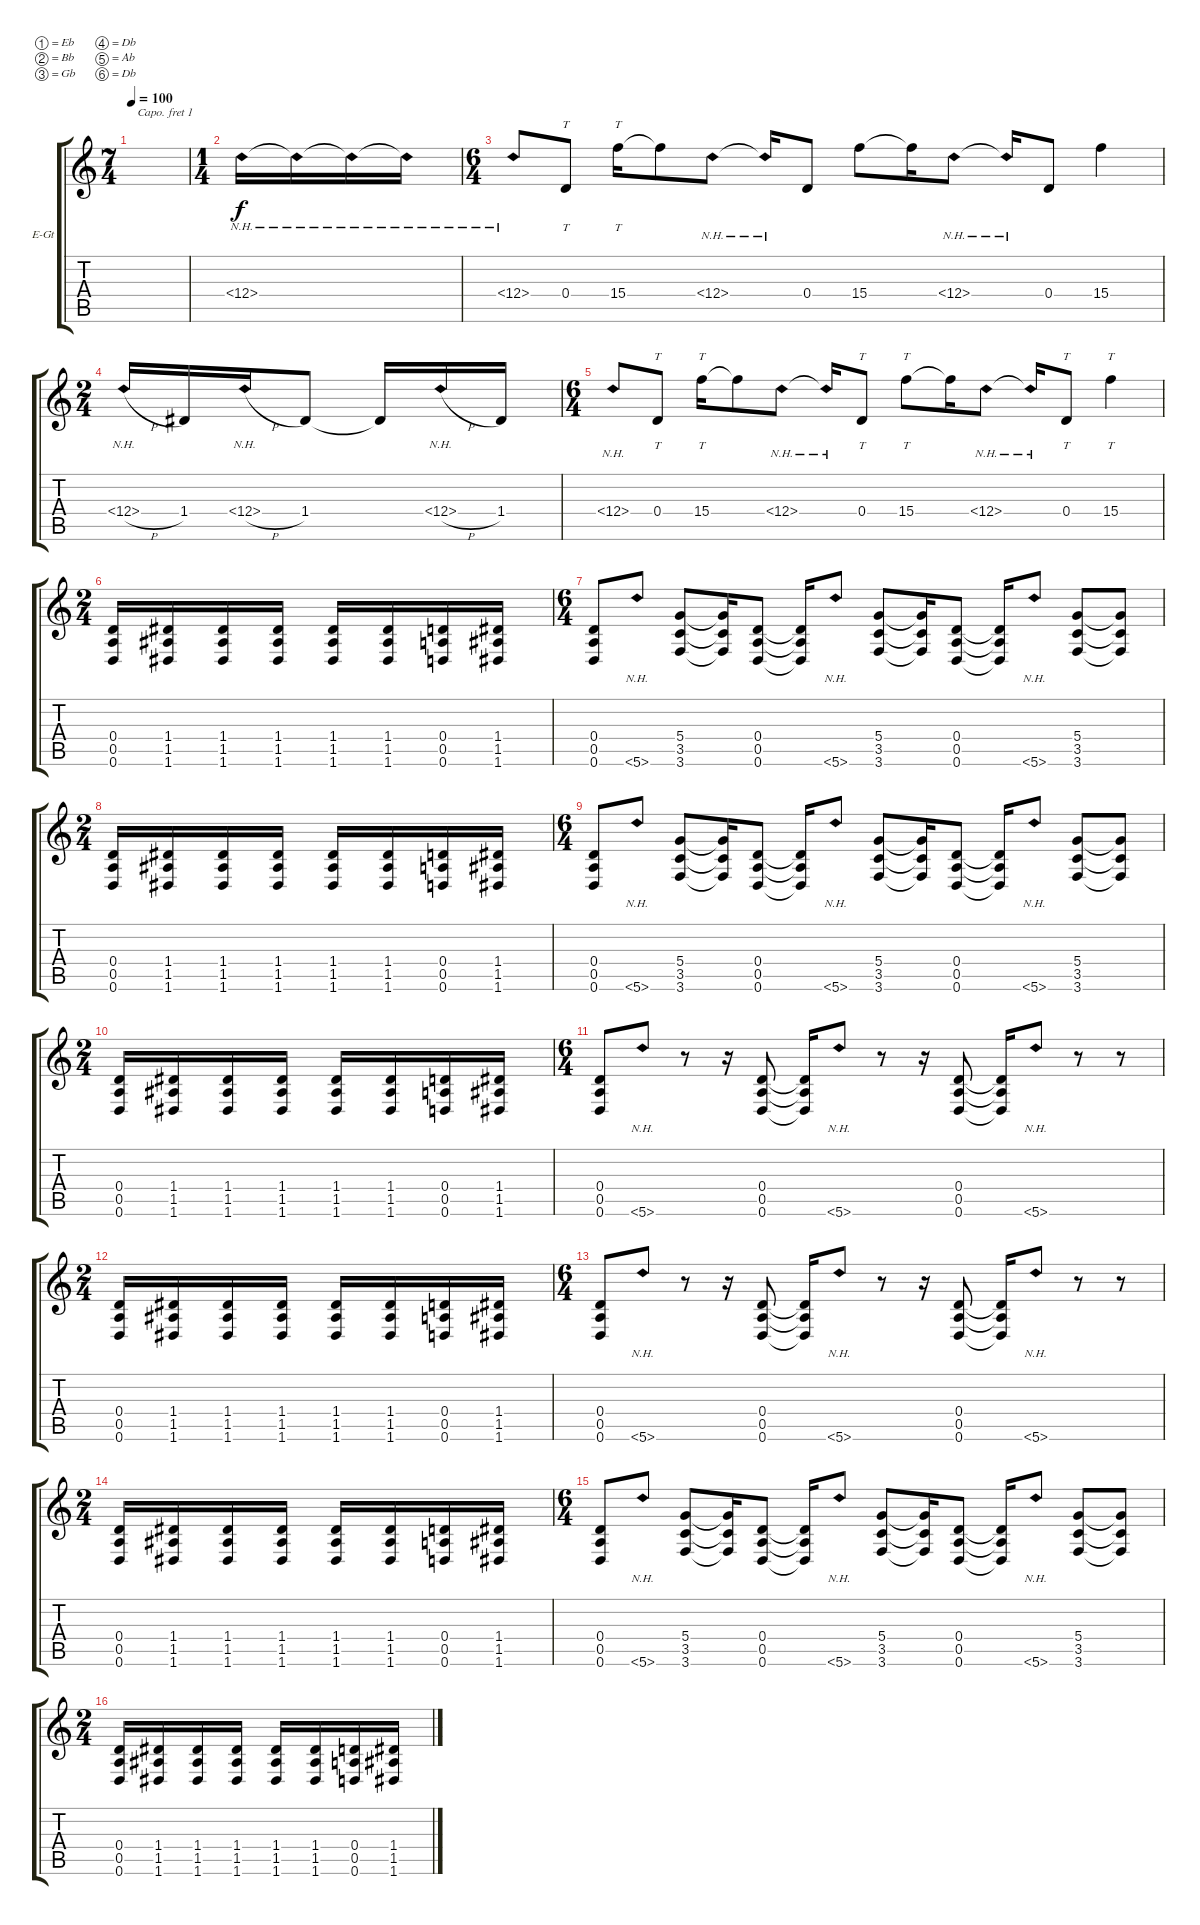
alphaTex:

\bracketExtendMode groupsimilarinstruments
\firstSystemTrackNameOrientation horizontal
\otherSystemsTrackNameOrientation horizontal
\track ("Electric Guitar" "E-Gt") {instrument distortionguitar}
\staff {score tabs}
\capo 1
\tuning (Eb4 Bb3 Gb3 Db3 Ab2 Db2)
\ts (7 4)
\tempo 100
\clef g2
\ks c
|
\ts (1 4)
12.4{nh}.16 12.4{nh t}.16 12.4{nh t}.16 12.4{nh t}.16 |
\ts (6 4)
12.4{nh}.8 0.4.8{tt} 15.4.16{tt} 15.4{t}.8 12.4{nh}.8 12.4{nh t}.16 0.4.8 15.4.8 15.4{t}.16 12.4{nh}.8 12.4{nh t}.16 0.4.8 15.4.4 |
\ts (2 4)
12.4{nh h}.16 1.4.16 12.4{nh h}.16 1.4.8 1.4{t}.16 12.4{nh h}.16 1.4.16 |
\ts (6 4)
12.4{nh}.8 0.4.8{tt} 15.4.16{tt} 15.4{t}.8 12.4{nh}.8 12.4{nh t}.16 0.4.8{tt} 15.4.8{tt} 15.4{t}.16 12.4{nh}.8 12.4{nh t}.16 0.4.8{tt} 15.4.4{tt} |
\ts (2 4)
(0.6 0.5 0.4).16 (1.6 1.5 1.4).16 (1.6 1.5 1.4).16 (1.6 1.5 1.4).16 (1.6 1.5 1.4).16 (1.6 1.5 1.4).16 (0.6 0.5 0.4).16 (1.6 1.5 1.4).16 |
\ts (6 4)
(0.6 0.5 0.4).8 5.6{nh}.8 (3.6 3.5 5.4).8 (3.6{t} 3.5{t} 5.4{t}).16 (0.6 0.5 0.4).8 (0.6{t} 0.5{t} 0.4{t}).16 5.6{nh}.8 (3.6 5.4 3.5).8 (3.6{t} 5.4{t} 3.5{t}).16 (0.6 0.5 0.4).8 (0.6{t} 0.5{t} 0.4{t}).16 5.6{nh}.8 (3.6 5.4 3.5).8 (3.6{t} 5.4{t} 3.5{t}).8 |
\ts (2 4)
(0.6 0.5 0.4).16 (1.6 1.5 1.4).16 (1.6 1.5 1.4).16 (1.6 1.5 1.4).16 (1.6 1.5 1.4).16 (1.6 1.5 1.4).16 (0.6 0.5 0.4).16 (1.6 1.5 1.4).16 |
\ts (6 4)
(0.6 0.5 0.4).8 5.6{nh}.8 (3.6 3.5 5.4).8 (3.6{t} 3.5{t} 5.4{t}).16 (0.6 0.5 0.4).8 (0.6{t} 0.5{t} 0.4{t}).16 5.6{nh}.8 (3.6 5.4 3.5).8 (3.6{t} 5.4{t} 3.5{t}).16 (0.6 0.5 0.4).8 (0.6{t} 0.5{t} 0.4{t}).16 5.6{nh}.8 (3.6 5.4 3.5).8 (3.6{t} 5.4{t} 3.5{t}).8 |
\ts (2 4)
(0.6 0.5 0.4).16 (1.6 1.5 1.4).16 (1.6 1.5 1.4).16 (1.6 1.5 1.4).16 (1.6 1.5 1.4).16 (1.6 1.5 1.4).16 (0.6 0.5 0.4).16 (1.6 1.5 1.4).16 |
\ts (6 4)
(0.6 0.5 0.4).8 5.6{nh}.8 r.8 r.16 (0.6 0.5 0.4).8 (0.6{t} 0.5{t} 0.4{t}).16 5.6{nh}.8 r.8 r.16 (0.6 0.5 0.4).8 (0.6{t} 0.5{t} 0.4{t}).16 5.6{nh}.8 r.8 r.8 |
\ts (2 4)
(0.6 0.5 0.4).16 (1.6 1.5 1.4).16 (1.6 1.5 1.4).16 (1.6 1.5 1.4).16 (1.6 1.5 1.4).16 (1.6 1.5 1.4).16 (0.6 0.5 0.4).16 (1.6 1.5 1.4).16 |
\ts (6 4)
(0.6 0.5 0.4).8 5.6{nh}.8 r.8 r.16 (0.6 0.5 0.4).8 (0.6{t} 0.5{t} 0.4{t}).16 5.6{nh}.8 r.8 r.16 (0.6 0.5 0.4).8 (0.6{t} 0.5{t} 0.4{t}).16 5.6{nh}.8 r.8 r.8 |
\ts (2 4)
(0.6 0.5 0.4).16 (1.6 1.5 1.4).16 (1.6 1.5 1.4).16 (1.6 1.5 1.4).16 (1.6 1.5 1.4).16 (1.6 1.5 1.4).16 (0.6 0.5 0.4).16 (1.6 1.5 1.4).16 |
\ts (6 4)
(0.6 0.5 0.4).8 5.6{nh}.8 (3.6 3.5 5.4).8 (3.6{t} 3.5{t} 5.4{t}).16 (0.6 0.5 0.4).8 (0.6{t} 0.5{t} 0.4{t}).16 5.6{nh}.8 (3.6 5.4 3.5).8 (3.6{t} 5.4{t} 3.5{t}).16 (0.6 0.5 0.4).8 (0.6{t} 0.5{t} 0.4{t}).16 5.6{nh}.8 (3.6 5.4 3.5).8 (3.6{t} 5.4{t} 3.5{t}).8 |
\ts (2 4)
(0.6 0.5 0.4).16 (1.6 1.5 1.4).16 (1.6 1.5 1.4).16 (1.6 1.5 1.4).16 (1.6 1.5 1.4).16 (1.6 1.5 1.4).16 (0.6 0.5 0.4).16 (1.6 1.5 1.4).16
